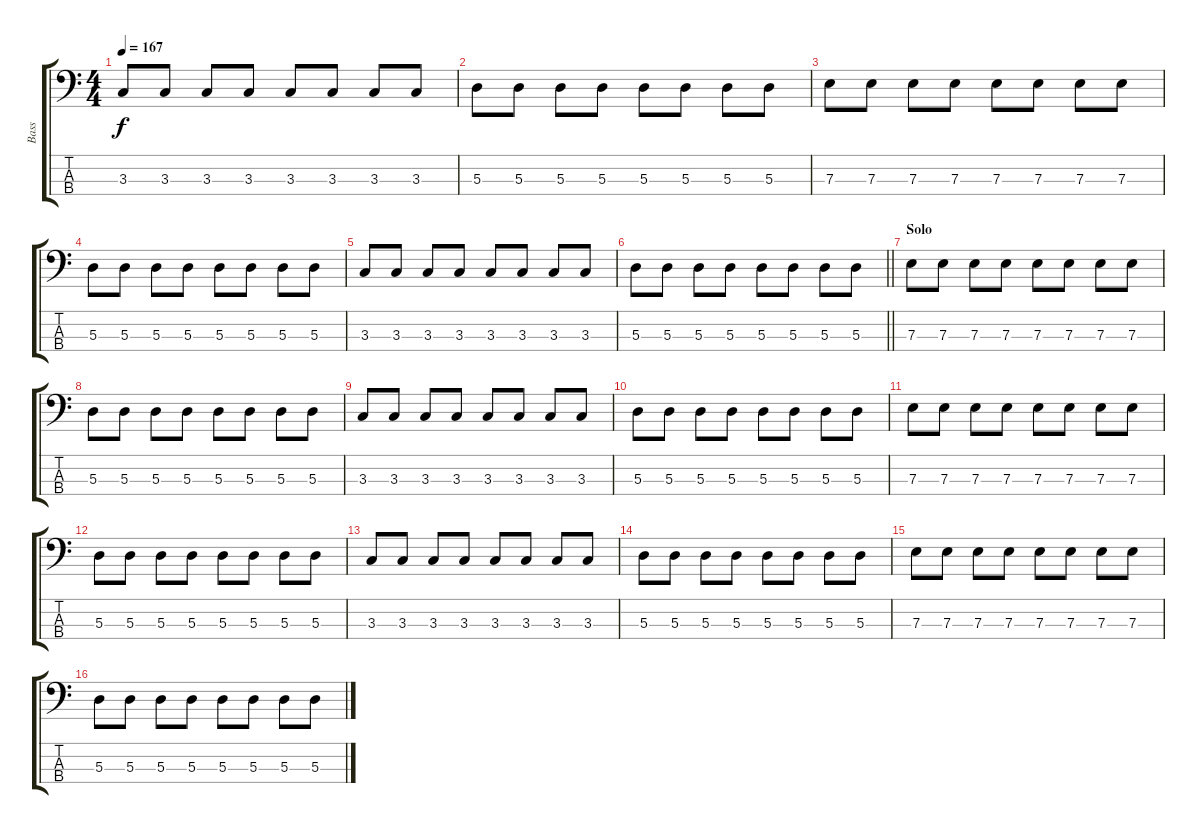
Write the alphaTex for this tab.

\track ("Bass" "Bass") {instrument electricbassfinger}
\staff {score tabs}
\tuning (G2 D2 A1 E1) {hide}
\ts (4 4)
\tempo 167
\clef f4
\ks c
3.3.8{dy f} 3.3.8 3.3.8 3.3.8 3.3.8 3.3.8 3.3.8 3.3.8 |
5.3.8 5.3.8 5.3.8 5.3.8 5.3.8 5.3.8 5.3.8 5.3.8 |
7.3.8 7.3.8 7.3.8 7.3.8 7.3.8 7.3.8 7.3.8 7.3.8 |
5.3.8 5.3.8 5.3.8 5.3.8 5.3.8 5.3.8 5.3.8 5.3.8 |
3.3.8 3.3.8 3.3.8 3.3.8 3.3.8 3.3.8 3.3.8 3.3.8 |
\barLineRight lightlight
5.3.8 5.3.8 5.3.8 5.3.8 5.3.8 5.3.8 5.3.8 5.3.8 |
\section ("" "Solo")
7.3.8 7.3.8 7.3.8 7.3.8 7.3.8 7.3.8 7.3.8 7.3.8 |
5.3.8 5.3.8 5.3.8 5.3.8 5.3.8 5.3.8 5.3.8 5.3.8 |
3.3.8 3.3.8 3.3.8 3.3.8 3.3.8 3.3.8 3.3.8 3.3.8 |
5.3.8 5.3.8 5.3.8 5.3.8 5.3.8 5.3.8 5.3.8 5.3.8 |
7.3.8 7.3.8 7.3.8 7.3.8 7.3.8 7.3.8 7.3.8 7.3.8 |
5.3.8 5.3.8 5.3.8 5.3.8 5.3.8 5.3.8 5.3.8 5.3.8 |
3.3.8 3.3.8 3.3.8 3.3.8 3.3.8 3.3.8 3.3.8 3.3.8 |
5.3.8 5.3.8 5.3.8 5.3.8 5.3.8 5.3.8 5.3.8 5.3.8 |
7.3.8 7.3.8 7.3.8 7.3.8 7.3.8 7.3.8 7.3.8 7.3.8 |
5.3.8 5.3.8 5.3.8 5.3.8 5.3.8 5.3.8 5.3.8 5.3.8
